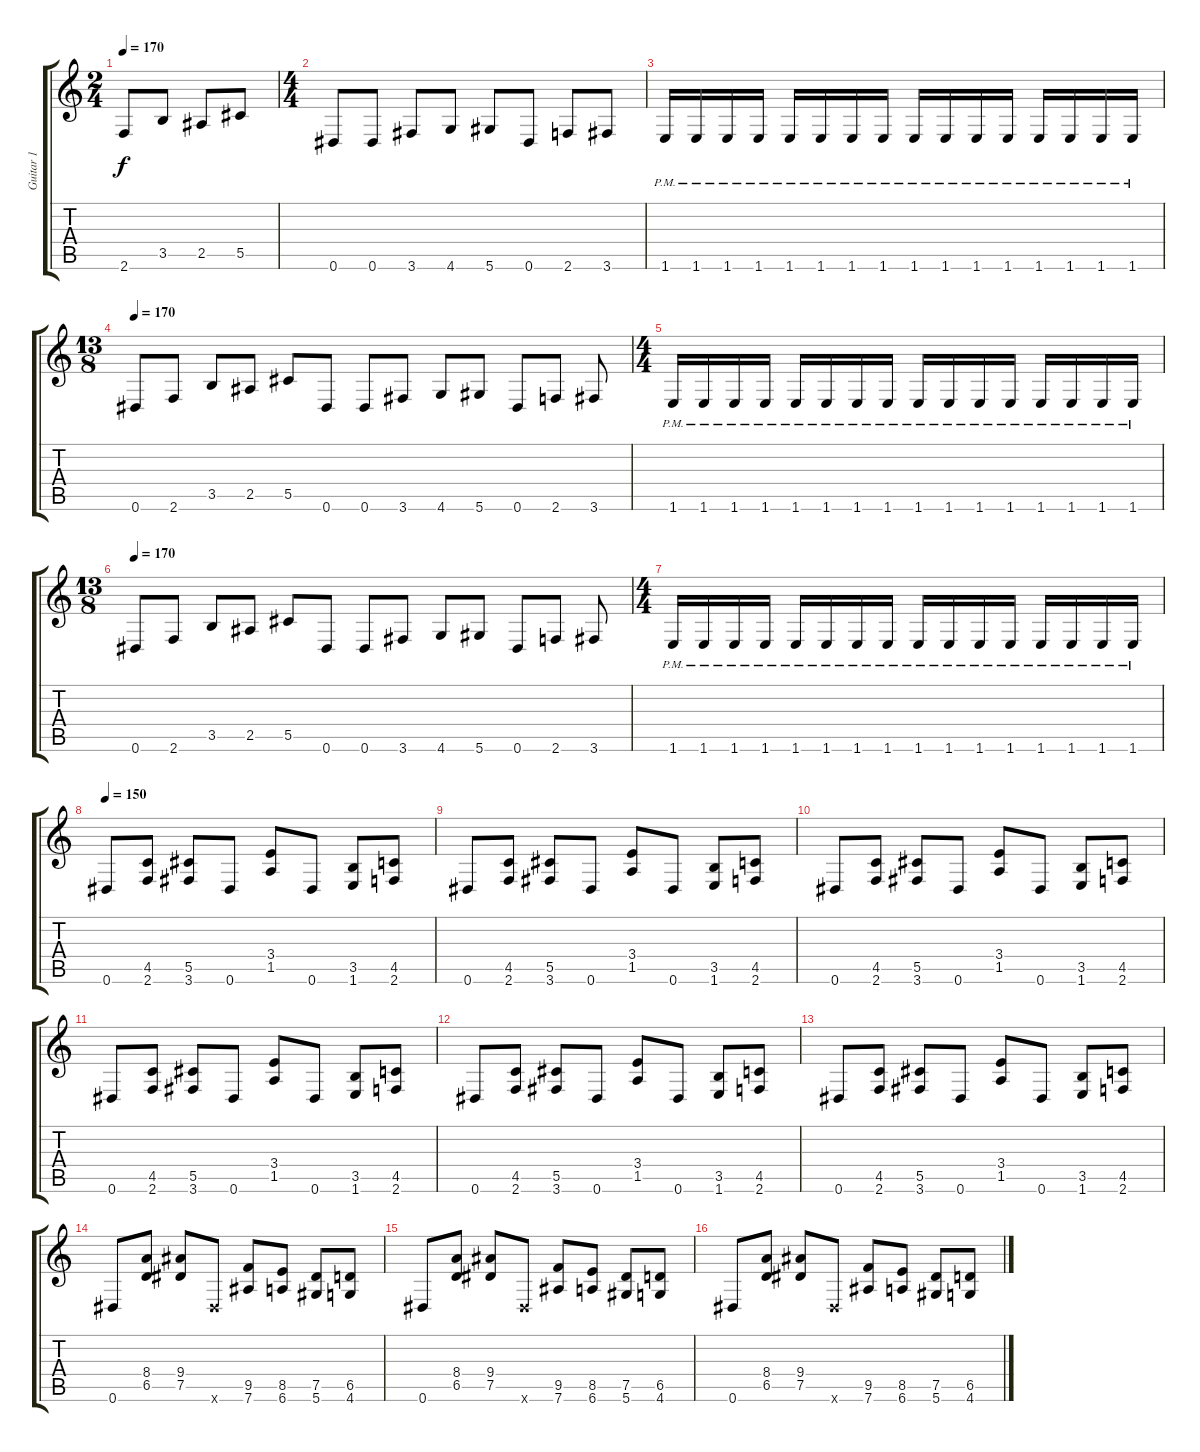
\track ("Guitar 1" "Guitar 1") {instrument overdrivenguitar}
\staff {score tabs}
\tuning (Eb4 Bb3 Gb3 Db3 Ab2 Eb2) {hide}
\ts (2 4)
\tempo 170
\clef g2
\ks c
2.6.8{dy f} 3.5.8 2.5.8 5.5.8 |
\ts (4 4)
0.6.8 0.6.8 3.6.8 4.6.8 5.6.8 0.6.8 2.6.8 3.6.8 |
1.6{pm}.16 1.6{pm}.16 1.6{pm}.16 1.6{pm}.16 1.6{pm}.16 1.6{pm}.16 1.6{pm}.16 1.6{pm}.16 1.6{pm}.16 1.6{pm}.16 1.6{pm}.16 1.6{pm}.16 1.6{pm}.16 1.6{pm}.16 1.6{pm}.16 1.6{pm}.16 |
\ts (13 8)
\tempo 170
0.6.8 2.6.8 3.5.8 2.5.8 5.5.8 0.6.8 0.6.8 3.6.8 4.6.8 5.6.8 0.6.8 2.6.8 3.6.8 |
\ts (4 4)
1.6{pm}.16 1.6{pm}.16 1.6{pm}.16 1.6{pm}.16 1.6{pm}.16 1.6{pm}.16 1.6{pm}.16 1.6{pm}.16 1.6{pm}.16 1.6{pm}.16 1.6{pm}.16 1.6{pm}.16 1.6{pm}.16 1.6{pm}.16 1.6{pm}.16 1.6{pm}.16 |
\ts (13 8)
\tempo 170
0.6.8 2.6.8 3.5.8 2.5.8 5.5.8 0.6.8 0.6.8 3.6.8 4.6.8 5.6.8 0.6.8 2.6.8 3.6.8 |
\ts (4 4)
1.6{pm}.16 1.6{pm}.16 1.6{pm}.16 1.6{pm}.16 1.6{pm}.16 1.6{pm}.16 1.6{pm}.16 1.6{pm}.16 1.6{pm}.16 1.6{pm}.16 1.6{pm}.16 1.6{pm}.16 1.6{pm}.16 1.6{pm}.16 1.6{pm}.16 1.6{pm}.16 |
\tempo 150
0.6.8 (4.5 2.6).8 (5.5 3.6).8 0.6.8 (3.4 1.5).8 0.6.8 (3.5 1.6).8 (4.5 2.6).8 |
0.6.8 (4.5 2.6).8 (5.5 3.6).8 0.6.8 (3.4 1.5).8 0.6.8 (3.5 1.6).8 (4.5 2.6).8 |
0.6.8 (4.5 2.6).8 (5.5 3.6).8 0.6.8 (3.4 1.5).8 0.6.8 (3.5 1.6).8 (4.5 2.6).8 |
0.6.8 (4.5 2.6).8 (5.5 3.6).8 0.6.8 (3.4 1.5).8 0.6.8 (3.5 1.6).8 (4.5 2.6).8 |
0.6.8 (4.5 2.6).8 (5.5 3.6).8 0.6.8 (3.4 1.5).8 0.6.8 (3.5 1.6).8 (4.5 2.6).8 |
0.6.8 (4.5 2.6).8 (5.5 3.6).8 0.6.8 (3.4 1.5).8 0.6.8 (3.5 1.6).8 (4.5 2.6).8 |
0.6.8 (8.4 6.5).8 (9.4 7.5).8 0.6{x}.8 (9.5 7.6).8 (8.5 6.6).8 (7.5 5.6).8 (6.5 4.6).8 |
0.6.8 (8.4 6.5).8 (9.4 7.5).8 0.6{x}.8 (9.5 7.6).8 (8.5 6.6).8 (7.5 5.6).8 (6.5 4.6).8 |
0.6.8 (8.4 6.5).8 (9.4 7.5).8 0.6{x}.8 (9.5 7.6).8 (8.5 6.6).8 (7.5 5.6).8 (6.5 4.6).8
